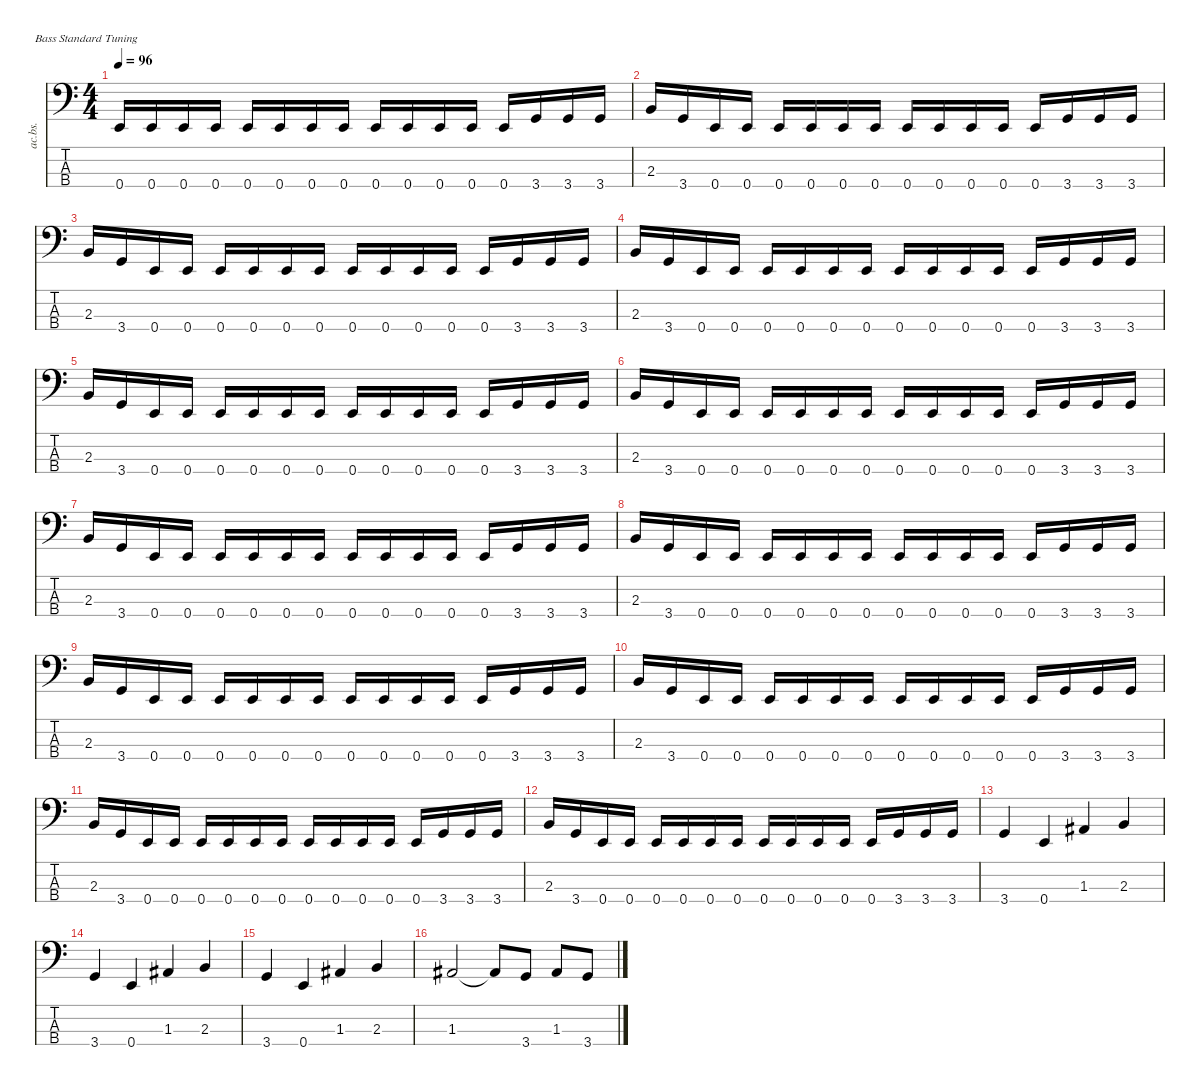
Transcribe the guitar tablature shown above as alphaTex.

\defaultSystemsLayout 4
\hideDynamics
\bracketExtendMode nobrackets
\otherSystemsTrackNameOrientation horizontal
\track ("Acoustic Bass" "ac.bs.") {instrument acousticbass}
\staff {score tabs}
\tuning (G2 D2 A1 E1)
\ts (4 4)
\beaming (8 2 2 2 2)
\tempo 96
\clef f4
\ks c
0.4.16{dy mf instrument acousticbass beam Up} 0.4.16{beam Up} 0.4.16{beam Up} 0.4.16{beam Up} 0.4.16{beam Up} 0.4.16{beam Up} 0.4.16{beam Up} 0.4.16{beam Up} 0.4.16{beam Up} 0.4.16{beam Up} 0.4.16{beam Up} 0.4.16{beam Up} 0.4.16{beam Up} 3.4.16{beam Up} 3.4.16{beam Up} 3.4.16{beam Up} |
2.3.16{beam Up} 3.4.16{beam Up} 0.4.16{beam Up} 0.4.16{beam Up} 0.4.16{beam Up} 0.4.16{beam Up} 0.4.16{beam Up} 0.4.16{beam Up} 0.4.16{beam Up} 0.4.16{beam Up} 0.4.16{beam Up} 0.4.16{beam Up} 0.4.16{beam Up} 3.4.16{beam Up} 3.4.16{beam Up} 3.4.16{beam Up} |
2.3.16{beam Up} 3.4.16{beam Up} 0.4.16{beam Up} 0.4.16{beam Up} 0.4.16{beam Up} 0.4.16{beam Up} 0.4.16{beam Up} 0.4.16{beam Up} 0.4.16{beam Up} 0.4.16{beam Up} 0.4.16{beam Up} 0.4.16{beam Up} 0.4.16{beam Up} 3.4.16{beam Up} 3.4.16{beam Up} 3.4.16{beam Up} |
2.3.16{beam Up} 3.4.16{beam Up} 0.4.16{beam Up} 0.4.16{beam Up} 0.4.16{beam Up} 0.4.16{beam Up} 0.4.16{beam Up} 0.4.16{beam Up} 0.4.16{beam Up} 0.4.16{beam Up} 0.4.16{beam Up} 0.4.16{beam Up} 0.4.16{beam Up} 3.4.16{beam Up} 3.4.16{beam Up} 3.4.16{beam Up} |
2.3.16{beam Up} 3.4.16{beam Up} 0.4.16{beam Up} 0.4.16{beam Up} 0.4.16{beam Up} 0.4.16{beam Up} 0.4.16{beam Up} 0.4.16{beam Up} 0.4.16{beam Up} 0.4.16{beam Up} 0.4.16{beam Up} 0.4.16{beam Up} 0.4.16{beam Up} 3.4.16{beam Up} 3.4.16{beam Up} 3.4.16{beam Up} |
2.3.16{beam Up} 3.4.16{beam Up} 0.4.16{beam Up} 0.4.16{beam Up} 0.4.16{beam Up} 0.4.16{beam Up} 0.4.16{beam Up} 0.4.16{beam Up} 0.4.16{beam Up} 0.4.16{beam Up} 0.4.16{beam Up} 0.4.16{beam Up} 0.4.16{beam Up} 3.4.16{beam Up} 3.4.16{beam Up} 3.4.16{beam Up} |
2.3.16{beam Up} 3.4.16{beam Up} 0.4.16{beam Up} 0.4.16{beam Up} 0.4.16{beam Up} 0.4.16{beam Up} 0.4.16{beam Up} 0.4.16{beam Up} 0.4.16{beam Up} 0.4.16{beam Up} 0.4.16{beam Up} 0.4.16{beam Up} 0.4.16{beam Up} 3.4.16{beam Up} 3.4.16{beam Up} 3.4.16{beam Up} |
2.3.16{beam Up} 3.4.16{beam Up} 0.4.16{beam Up} 0.4.16{beam Up} 0.4.16{beam Up} 0.4.16{beam Up} 0.4.16{beam Up} 0.4.16{beam Up} 0.4.16{beam Up} 0.4.16{beam Up} 0.4.16{beam Up} 0.4.16{beam Up} 0.4.16{beam Up} 3.4.16{beam Up} 3.4.16{beam Up} 3.4.16{beam Up} |
2.3.16{beam Up} 3.4.16{beam Up} 0.4.16{beam Up} 0.4.16{beam Up} 0.4.16{beam Up} 0.4.16{beam Up} 0.4.16{beam Up} 0.4.16{beam Up} 0.4.16{beam Up} 0.4.16{beam Up} 0.4.16{beam Up} 0.4.16{beam Up} 0.4.16{beam Up} 3.4.16{beam Up} 3.4.16{beam Up} 3.4.16{beam Up} |
2.3.16{beam Up} 3.4.16{beam Up} 0.4.16{beam Up} 0.4.16{beam Up} 0.4.16{beam Up} 0.4.16{beam Up} 0.4.16{beam Up} 0.4.16{beam Up} 0.4.16{beam Up} 0.4.16{beam Up} 0.4.16{beam Up} 0.4.16{beam Up} 0.4.16{beam Up} 3.4.16{beam Up} 3.4.16{beam Up} 3.4.16{beam Up} |
2.3.16{beam Up} 3.4.16{beam Up} 0.4.16{beam Up} 0.4.16{beam Up} 0.4.16{beam Up} 0.4.16{beam Up} 0.4.16{beam Up} 0.4.16{beam Up} 0.4.16{beam Up} 0.4.16{beam Up} 0.4.16{beam Up} 0.4.16{beam Up} 0.4.16{beam Up} 3.4.16{beam Up} 3.4.16{beam Up} 3.4.16{beam Up} |
2.3.16{beam Up} 3.4.16{beam Up} 0.4.16{beam Up} 0.4.16{beam Up} 0.4.16{beam Up} 0.4.16{beam Up} 0.4.16{beam Up} 0.4.16{beam Up} 0.4.16{beam Up} 0.4.16{beam Up} 0.4.16{beam Up} 0.4.16{beam Up} 0.4.16{beam Up} 3.4.16{beam Up} 3.4.16{beam Up} 3.4.16{beam Up} |
3.4.4{beam Up} 0.4.4{beam Up} 1.3{acc #}.4{beam Up} 2.3.4{beam Up} |
3.4.4{beam Up} 0.4.4{beam Up} 1.3{acc #}.4{beam Up} 2.3.4{beam Up} |
3.4.4{beam Up} 0.4.4{beam Up} 1.3{acc #}.4{beam Up} 2.3.4{beam Up} |
1.3{acc #}.2{beam Up} 1.3{t acc #}.8{beam Up} 3.4.8{beam Up} 1.3{acc #}.8{beam Up} 3.4.8{beam Up}
